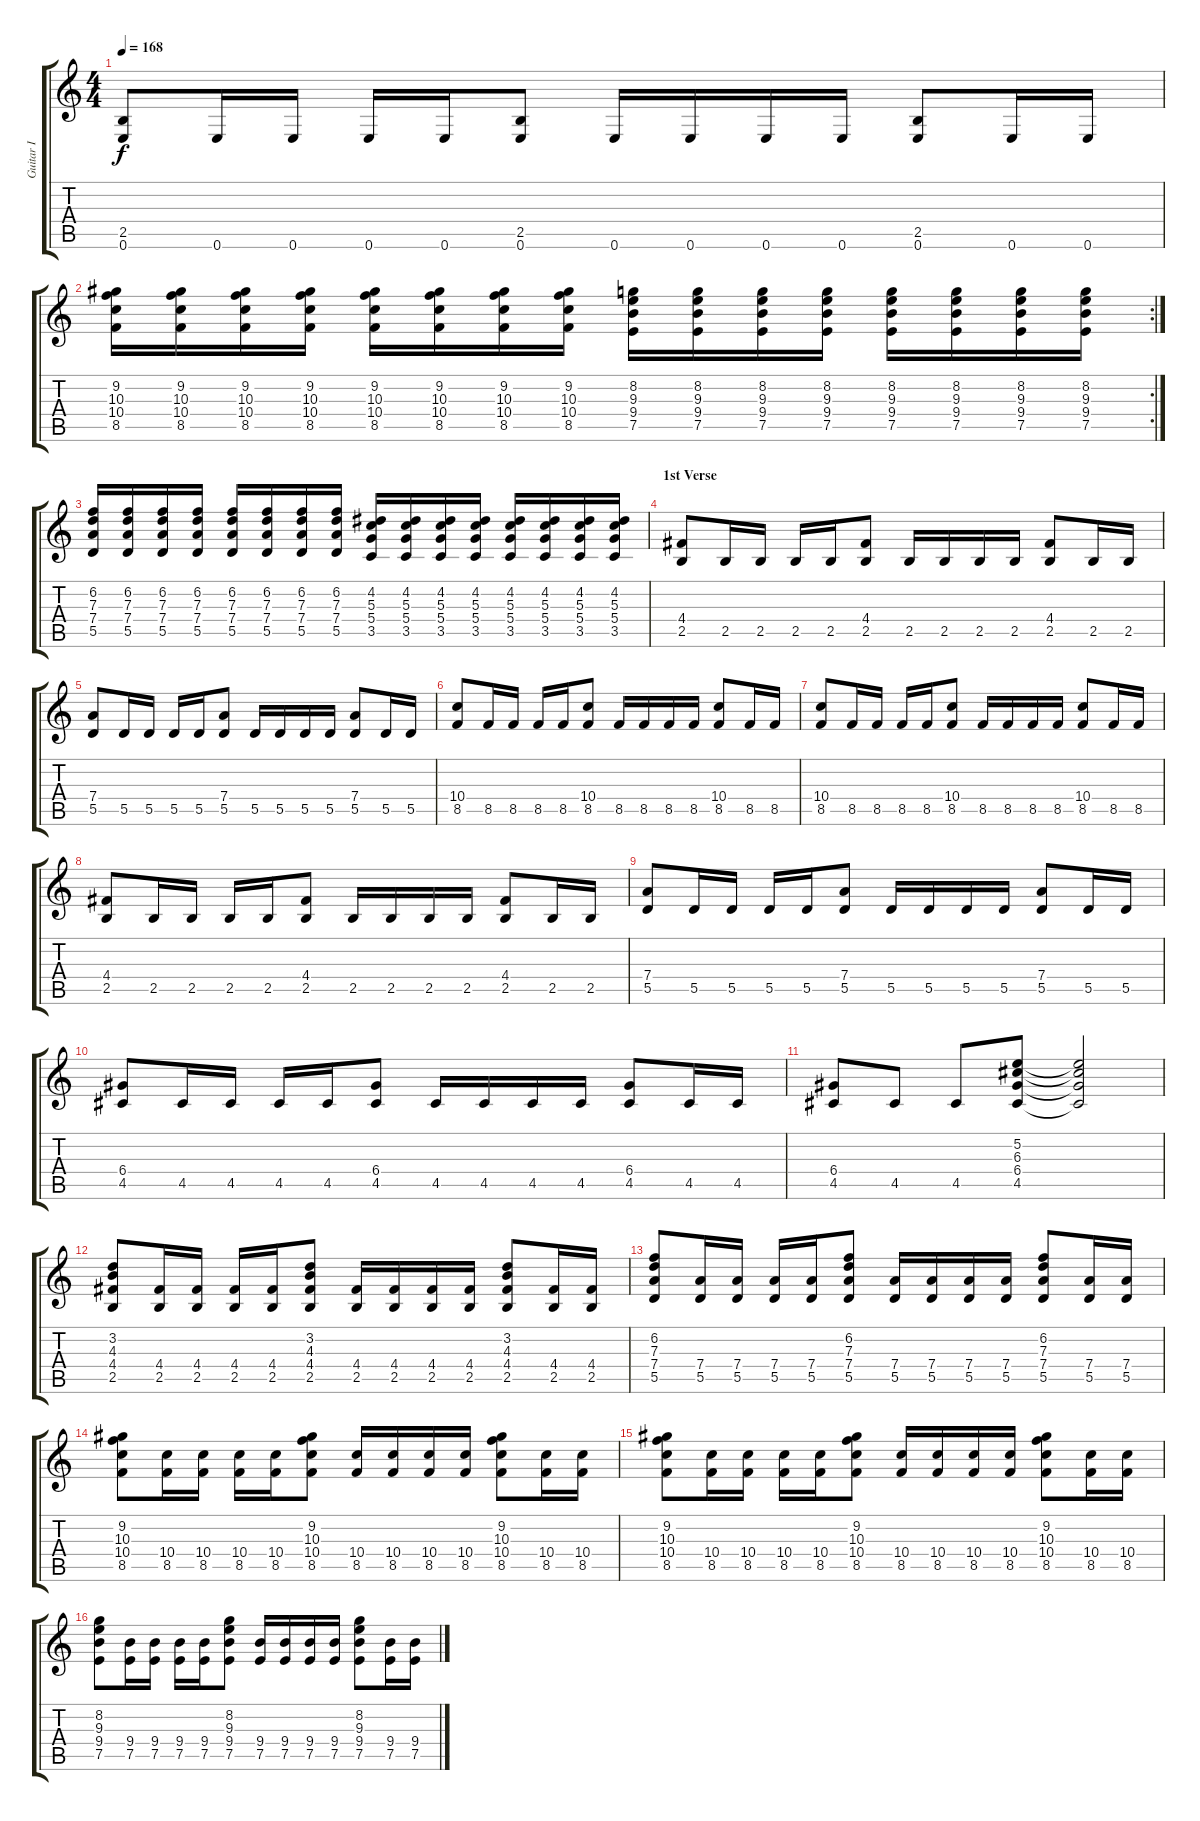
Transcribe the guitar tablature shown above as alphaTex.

\track ("Guitar I" "Guitar I") {instrument distortionguitar}
\staff {score tabs}
\tuning (E4 B3 G3 D3 A2 E2) {hide}
\ts (4 4)
\tempo 168
\clef g2
\ks c
(2.5 0.6).8{dy f} 0.6.16 0.6.16 0.6.16 0.6.16 (2.5 0.6).8 0.6.16 0.6.16 0.6.16 0.6.16 (2.5 0.6).8 0.6.16 0.6.16 |
\rc 2
(9.2 10.3 10.4 8.5).16 (9.2 10.3 10.4 8.5).16 (9.2 10.3 10.4 8.5).16 (9.2 10.3 10.4 8.5).16 (9.2 10.3 10.4 8.5).16 (9.2 10.3 10.4 8.5).16 (9.2 10.3 10.4 8.5).16 (9.2 10.3 10.4 8.5).16 (8.2 9.3 9.4 7.5).16 (8.2 9.3 9.4 7.5).16 (8.2 9.3 9.4 7.5).16 (8.2 9.3 9.4 7.5).16 (8.2 9.3 9.4 7.5).16 (8.2 9.3 9.4 7.5).16 (8.2 9.3 9.4 7.5).16 (8.2 9.3 9.4 7.5).16 |
(6.2 7.3 7.4 5.5).16 (6.2 7.3 7.4 5.5).16 (6.2 7.3 7.4 5.5).16 (6.2 7.3 7.4 5.5).16 (6.2 7.3 7.4 5.5).16 (6.2 7.3 7.4 5.5).16 (6.2 7.3 7.4 5.5).16 (6.2 7.3 7.4 5.5).16 (4.2 5.3 5.4 3.5).16 (4.2 5.3 5.4 3.5).16 (4.2 5.3 5.4 3.5).16 (4.2 5.3 5.4 3.5).16 (4.2 5.3 5.4 3.5).16 (4.2 5.3 5.4 3.5).16 (4.2 5.3 5.4 3.5).16 (4.2 5.3 5.4 3.5).16 |
\section ("" "1st Verse")
(4.4 2.5).8 2.5.16 2.5.16 2.5.16 2.5.16 (4.4 2.5).8 2.5.16 2.5.16 2.5.16 2.5.16 (4.4 2.5).8 2.5.16 2.5.16 |
(7.4 5.5).8 5.5.16 5.5.16 5.5.16 5.5.16 (7.4 5.5).8 5.5.16 5.5.16 5.5.16 5.5.16 (7.4 5.5).8 5.5.16 5.5.16 |
(10.4 8.5).8 8.5.16 8.5.16 8.5.16 8.5.16 (10.4 8.5).8 8.5.16 8.5.16 8.5.16 8.5.16 (10.4 8.5).8 8.5.16 8.5.16 |
(10.4 8.5).8 8.5.16 8.5.16 8.5.16 8.5.16 (10.4 8.5).8 8.5.16 8.5.16 8.5.16 8.5.16 (10.4 8.5).8 8.5.16 8.5.16 |
(4.4 2.5).8 2.5.16 2.5.16 2.5.16 2.5.16 (4.4 2.5).8 2.5.16 2.5.16 2.5.16 2.5.16 (4.4 2.5).8 2.5.16 2.5.16 |
(7.4 5.5).8 5.5.16 5.5.16 5.5.16 5.5.16 (7.4 5.5).8 5.5.16 5.5.16 5.5.16 5.5.16 (7.4 5.5).8 5.5.16 5.5.16 |
(6.4 4.5).8 4.5.16 4.5.16 4.5.16 4.5.16 (6.4 4.5).8 4.5.16 4.5.16 4.5.16 4.5.16 (6.4 4.5).8 4.5.16 4.5.16 |
(6.4 4.5).8 4.5.8 4.5.8 (5.2 6.3 6.4 4.5).8 (5.2{t} 6.3{t} 6.4{t} 4.5{t}).2 |
(3.2 4.3 4.4 2.5).8 (4.4 2.5).16 (4.4 2.5).16 (4.4 2.5).16 (4.4 2.5).16 (3.2 4.3 4.4 2.5).8 (4.4 2.5).16 (4.4 2.5).16 (4.4 2.5).16 (4.4 2.5).16 (3.2 4.3 4.4 2.5).8 (4.4 2.5).16 (4.4 2.5).16 |
(6.2 7.3 7.4 5.5).8 (7.4 5.5).16 (7.4 5.5).16 (7.4 5.5).16 (7.4 5.5).16 (6.2 7.3 7.4 5.5).8 (7.4 5.5).16 (7.4 5.5).16 (7.4 5.5).16 (7.4 5.5).16 (6.2 7.3 7.4 5.5).8 (7.4 5.5).16 (7.4 5.5).16 |
(9.2 10.3 10.4 8.5).8 (10.4 8.5).16 (10.4 8.5).16 (10.4 8.5).16 (10.4 8.5).16 (9.2 10.3 10.4 8.5).8 (10.4 8.5).16 (10.4 8.5).16 (10.4 8.5).16 (10.4 8.5).16 (9.2 10.3 10.4 8.5).8 (10.4 8.5).16 (10.4 8.5).16 |
(9.2 10.3 10.4 8.5).8 (10.4 8.5).16 (10.4 8.5).16 (10.4 8.5).16 (10.4 8.5).16 (9.2 10.3 10.4 8.5).8 (10.4 8.5).16 (10.4 8.5).16 (10.4 8.5).16 (10.4 8.5).16 (9.2 10.3 10.4 8.5).8 (10.4 8.5).16 (10.4 8.5).16 |
(8.2 9.3 9.4 7.5).8 (9.4 7.5).16 (9.4 7.5).16 (9.4 7.5).16 (9.4 7.5).16 (8.2 9.3 9.4 7.5).8 (9.4 7.5).16 (9.4 7.5).16 (9.4 7.5).16 (9.4 7.5).16 (8.2 9.3 9.4 7.5).8 (9.4 7.5).16 (9.4 7.5).16
